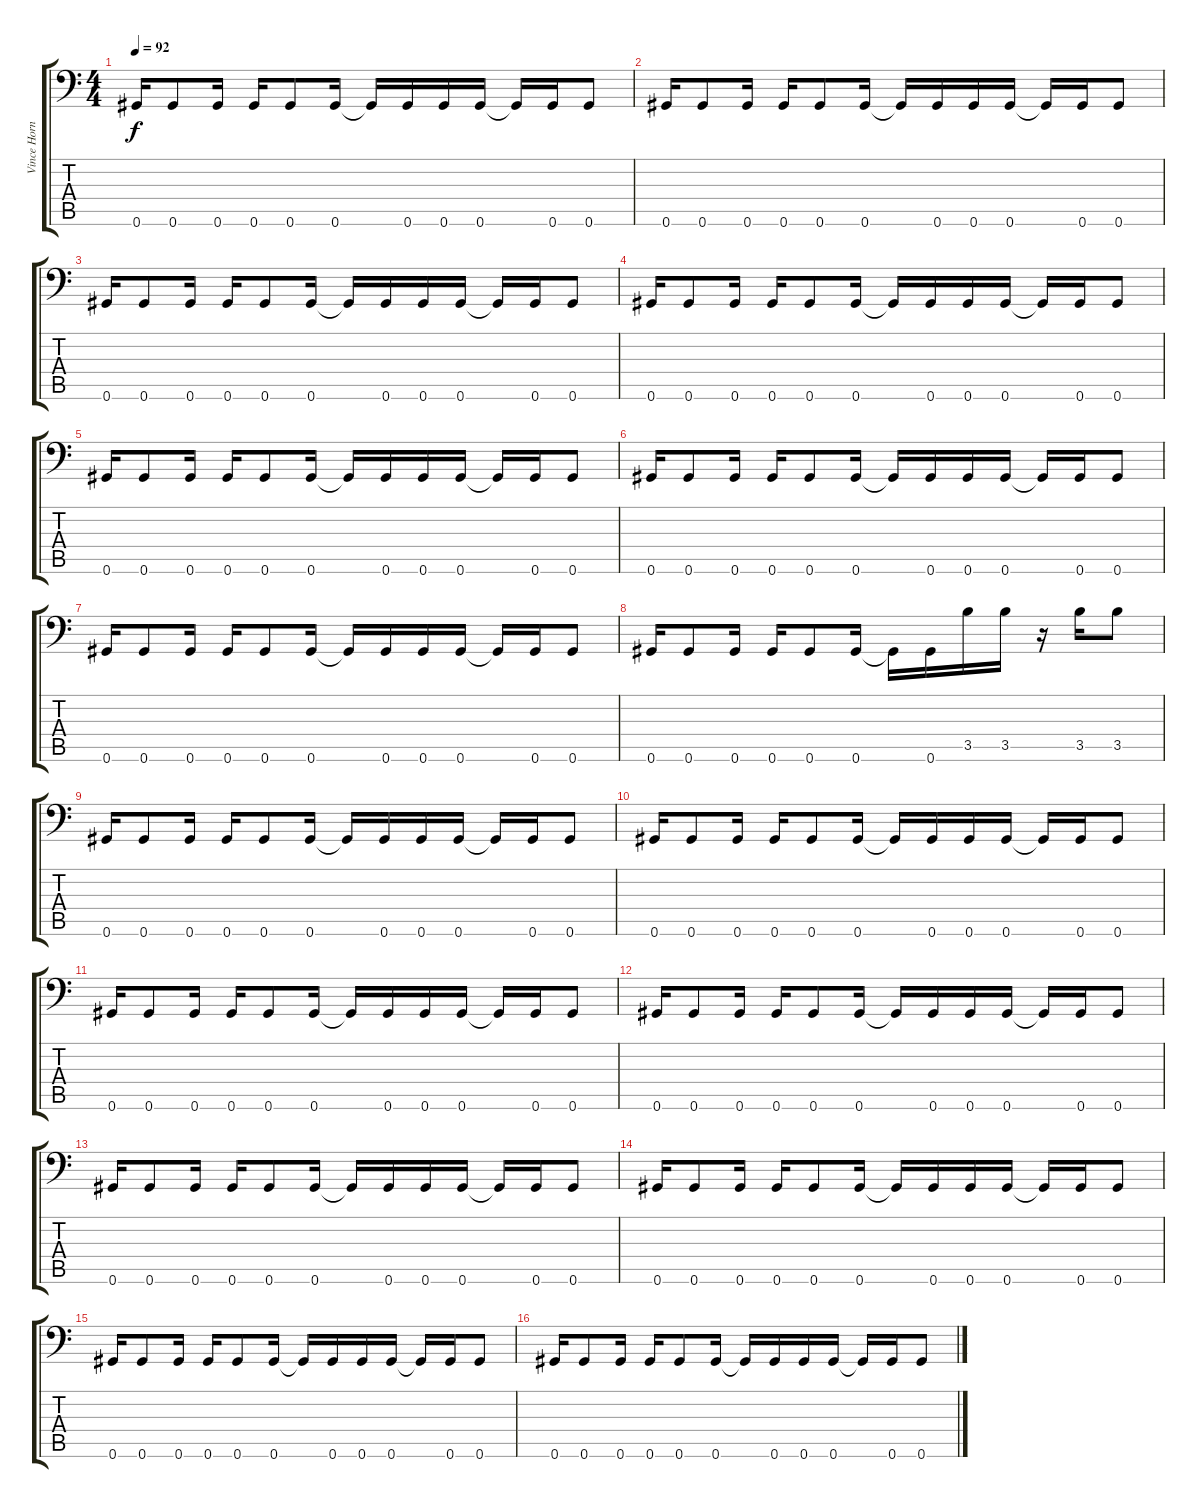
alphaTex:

\track ("Vince Hornsby - Bass" "Vince Horn") {instrument electricbasspick}
\staff {score tabs}
\tuning (Eb4 Bb3 Gb3 Db3 Ab2 Ab1) {hide}
\ts (4 4)
\tempo 92
\clef f4
\ks c
0.6.16{dy f instrument electricbasspick} 0.6.8 0.6.16 0.6.16 0.6.8 0.6.16 0.6{t}.16 0.6.16 0.6.16 0.6.16 0.6{t}.16 0.6.16 0.6.8 |
0.6.16 0.6.8 0.6.16 0.6.16 0.6.8 0.6.16 0.6{t}.16 0.6.16 0.6.16 0.6.16 0.6{t}.16 0.6.16 0.6.8 |
0.6.16 0.6.8 0.6.16 0.6.16 0.6.8 0.6.16 0.6{t}.16 0.6.16 0.6.16 0.6.16 0.6{t}.16 0.6.16 0.6.8 |
0.6.16 0.6.8 0.6.16 0.6.16 0.6.8 0.6.16 0.6{t}.16 0.6.16 0.6.16 0.6.16 0.6{t}.16 0.6.16 0.6.8 |
0.6.16 0.6.8 0.6.16 0.6.16 0.6.8 0.6.16 0.6{t}.16 0.6.16 0.6.16 0.6.16 0.6{t}.16 0.6.16 0.6.8 |
0.6.16 0.6.8 0.6.16 0.6.16 0.6.8 0.6.16 0.6{t}.16 0.6.16 0.6.16 0.6.16 0.6{t}.16 0.6.16 0.6.8 |
0.6.16 0.6.8 0.6.16 0.6.16 0.6.8 0.6.16 0.6{t}.16 0.6.16 0.6.16 0.6.16 0.6{t}.16 0.6.16 0.6.8 |
0.6.16 0.6.8 0.6.16 0.6.16 0.6.8 0.6.16 0.6{t}.16 0.6.16 3.5.16 3.5.16 r.16 3.5.16 3.5.8 |
0.6.16 0.6.8 0.6.16 0.6.16 0.6.8 0.6.16 0.6{t}.16 0.6.16 0.6.16 0.6.16 0.6{t}.16 0.6.16 0.6.8 |
0.6.16 0.6.8 0.6.16 0.6.16 0.6.8 0.6.16 0.6{t}.16 0.6.16 0.6.16 0.6.16 0.6{t}.16 0.6.16 0.6.8 |
0.6.16 0.6.8 0.6.16 0.6.16 0.6.8 0.6.16 0.6{t}.16 0.6.16 0.6.16 0.6.16 0.6{t}.16 0.6.16 0.6.8 |
0.6.16 0.6.8 0.6.16 0.6.16 0.6.8 0.6.16 0.6{t}.16 0.6.16 0.6.16 0.6.16 0.6{t}.16 0.6.16 0.6.8 |
0.6.16 0.6.8 0.6.16 0.6.16 0.6.8 0.6.16 0.6{t}.16 0.6.16 0.6.16 0.6.16 0.6{t}.16 0.6.16 0.6.8 |
0.6.16 0.6.8 0.6.16 0.6.16 0.6.8 0.6.16 0.6{t}.16 0.6.16 0.6.16 0.6.16 0.6{t}.16 0.6.16 0.6.8 |
0.6.16 0.6.8 0.6.16 0.6.16 0.6.8 0.6.16 0.6{t}.16 0.6.16 0.6.16 0.6.16 0.6{t}.16 0.6.16 0.6.8 |
0.6.16 0.6.8 0.6.16 0.6.16 0.6.8 0.6.16 0.6{t}.16 0.6.16 0.6.16 0.6.16 0.6{t}.16 0.6.16 0.6.8
